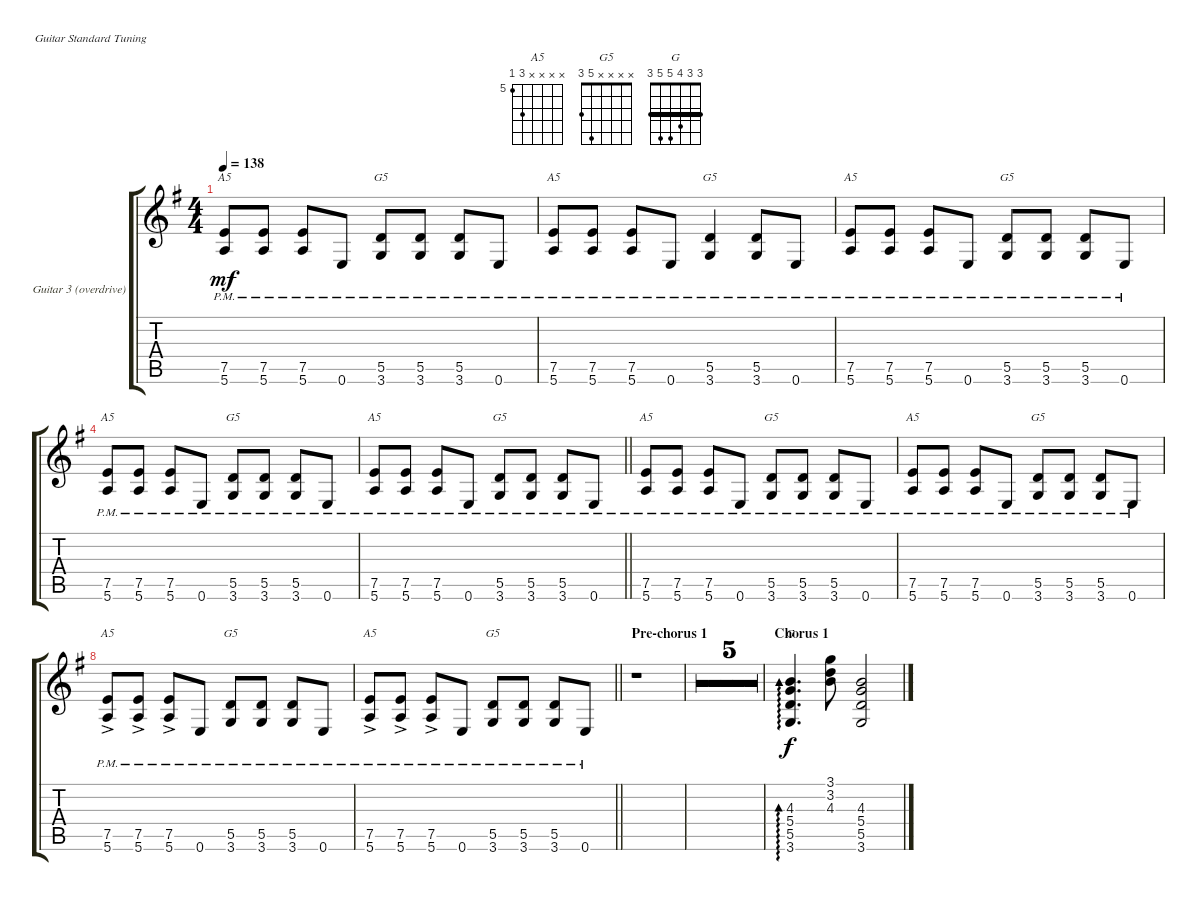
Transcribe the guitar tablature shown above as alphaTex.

\defaultSystemsLayout 4
\bracketExtendMode groupsimilarinstruments
\useSystemSignSeparator
\multiBarRest
\multiTrackTrackNamePolicy allsystems
\firstSystemTrackNameMode fullname
\firstSystemTrackNameOrientation horizontal
\otherSystemsTrackNameOrientation horizontal
\defaultBarNumberDisplay FirstOfSystem
\track ("Guitar 3 (overdrive)" "Gtr. 3") {multiBarRest instrument overdrivenguitar}
\staff {score tabs}
\tuning (E4 B3 G3 D3 A2 E2)
\chord ("A5" x x x x 7 5) {firstfret 5}
\chord ("G5" x x x x 5 3)
\chord ("G" 3 3 4 5 5 3) {barre (3 3)}
\ts (4 4)
\tempo 138
\clef g2
\ks g
(7.5{pm} 5.6{pm}).8{ch "A5" dy mf} (7.5{pm} 5.6{pm}).8 (7.5{pm} 5.6{pm}).8 0.6{pm}.8 (3.6{pm} 5.5{pm}).8{ch "G5"} (3.6{pm} 5.5{pm}).8 (3.6{pm} 5.5{pm}).8 0.6{pm}.8 |
(7.5{pm} 5.6{pm}).8{ch "A5"} (7.5{pm} 5.6{pm}).8 (7.5{pm} 5.6{pm}).8 0.6{pm}.8 (3.6{pm} 5.5{pm}).4{ch "G5"} (3.6{pm} 5.5{pm}).8 0.6{pm}.8 |
(7.5{pm} 5.6{pm}).8{ch "A5"} (7.5{pm} 5.6{pm}).8 (7.5{pm} 5.6{pm}).8 0.6{pm}.8 (3.6{pm} 5.5{pm}).8{ch "G5"} (3.6{pm} 5.5{pm}).8 (3.6{pm} 5.5{pm}).8 0.6{pm}.8 |
(7.5{pm} 5.6{pm}).8{ch "A5"} (7.5{pm} 5.6{pm}).8 (7.5{pm} 5.6{pm}).8 0.6{pm}.8 (3.6{pm} 5.5{pm}).8{ch "G5"} (3.6{pm} 5.5{pm}).8 (3.6{pm} 5.5{pm}).8 0.6{pm}.8 |
\barLineRight lightlight
(7.5{pm} 5.6{pm}).8{ch "A5"} (7.5{pm} 5.6{pm}).8 (7.5{pm} 5.6{pm}).8 0.6{pm}.8 (3.6{pm} 5.5{pm}).8{ch "G5"} (3.6{pm} 5.5{pm}).8 (3.6{pm} 5.5{pm}).8 0.6{pm}.8 |
(7.5{pm} 5.6{pm}).8{ch "A5"} (7.5{pm} 5.6{pm}).8 (7.5{pm} 5.6{pm}).8 0.6{pm}.8 (3.6{pm} 5.5{pm}).8{ch "G5"} (3.6{pm} 5.5{pm}).8 (3.6{pm} 5.5{pm}).8 0.6{pm}.8 |
(7.5{pm} 5.6{pm}).8{ch "A5"} (7.5{pm} 5.6{pm}).8 (7.5{pm} 5.6{pm}).8 0.6{pm}.8 (3.6{pm} 5.5{pm}).8{ch "G5"} (3.6{pm} 5.5{pm}).8 (3.6{pm} 5.5{pm}).8 0.6{pm}.8 |
(7.5{ac pm} 5.6{ac pm}).8{ch "A5"} (7.5{ac pm} 5.6{ac pm}).8 (7.5{ac pm} 5.6{ac pm}).8 0.6{pm}.8 (3.6{pm} 5.5{pm}).8{ch "G5"} (3.6{pm} 5.5{pm}).8 (3.6{pm} 5.5{pm}).8 0.6{pm}.8 |
\barLineRight lightlight
(7.5{ac pm} 5.6{ac pm}).8{ch "A5"} (7.5{ac pm} 5.6{ac pm}).8 (7.5{ac pm} 5.6{ac pm}).8 0.6{pm}.8 (3.6{pm} 5.5{pm}).8{ch "G5"} (3.6{pm} 5.5{pm}).8 (3.6{pm} 5.5{pm}).8 0.6{pm}.8 |
\section ("" "Pre-chorus 1")
r.1 |
r.1 |
r.1 |
r.1 |
r.1 |
\barLineRight lightlight
r.1 |
\section ("" "Chorus 1")
(3.6 5.5 5.4 4.3).4{d ad 0 ch "G" dy f} (3.2 4.3 3.1).8 (3.6 5.5 5.4 4.3).2
